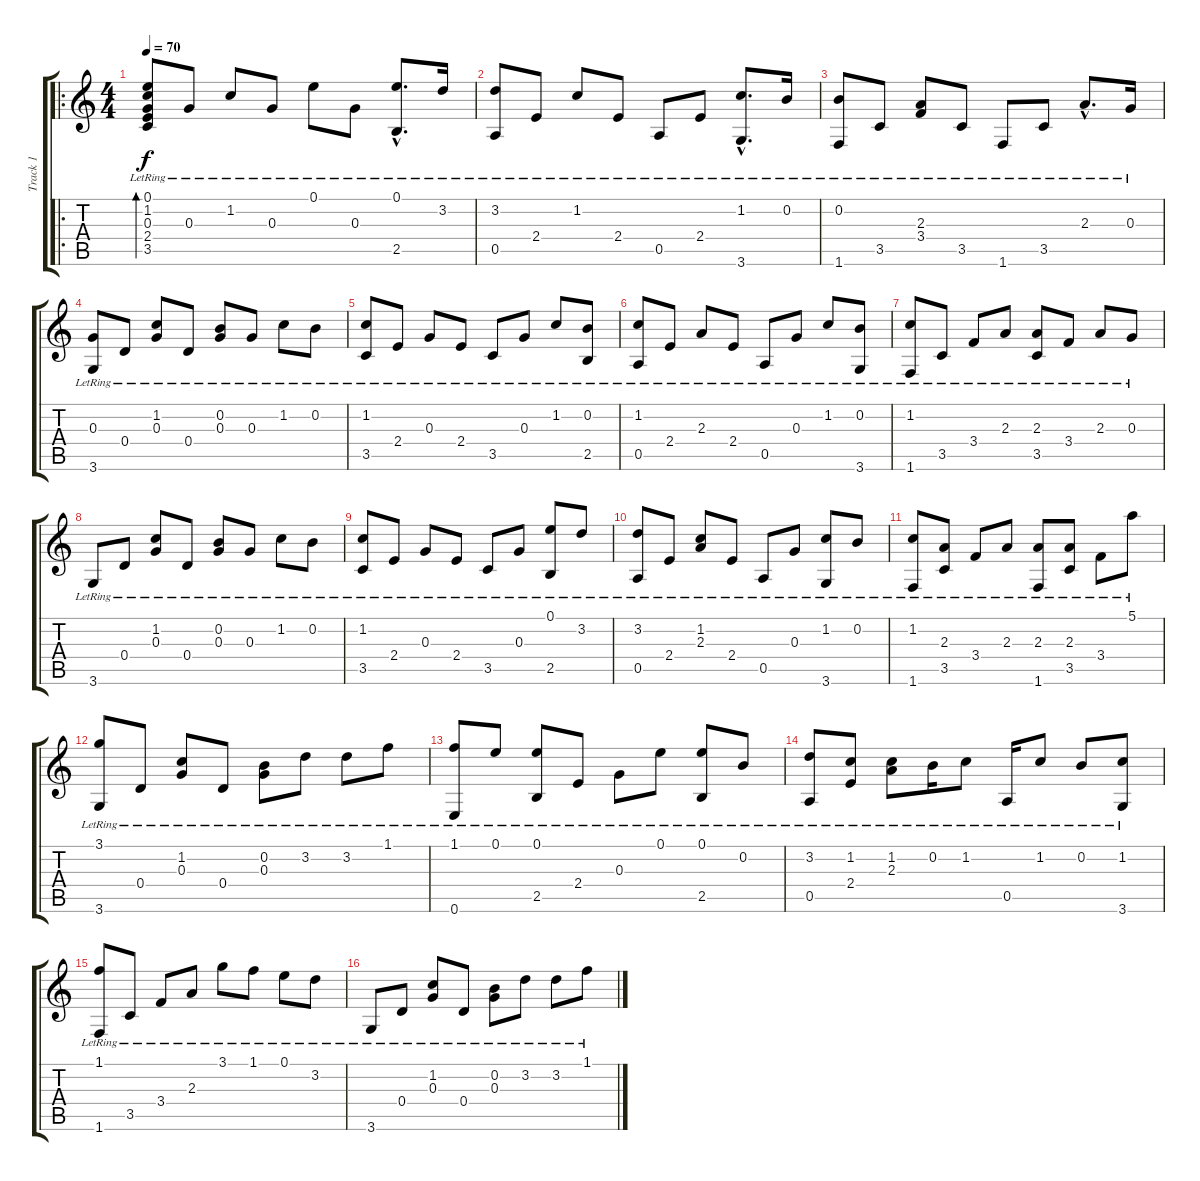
\track ("Track 1" "Track 1") {instrument acousticguitarnylon}
\staff {score tabs}
\tuning (E4 B3 G3 D3 A2 E2) {hide}
\ro
\ts (4 4)
\tempo 70
\clef g2
\ks c
(0.1{lr} 1.2{lr} 0.3{lr} 2.4{lr} 3.5{lr}).8{bd 480 dy f instrument acousticguitarnylon} 0.3{lr}.8 1.2{lr}.8 0.3{lr}.8 0.1{lr}.8 0.3{lr}.8 (0.1{hac lr} 2.5{hac lr}).8{d} 3.2{lr}.16 |
(3.2{lr} 0.5{lr}).8 2.4{lr}.8 1.2{lr}.8 2.4{lr}.8 0.5{lr}.8 2.4{lr}.8 (1.2{hac lr} 3.6{hac lr}).8{d} 0.2{lr}.16 |
(0.2{lr} 1.6{lr}).8 3.5{lr}.8 (2.3{lr} 3.4{lr}).8 3.5{lr}.8 1.6{lr}.8 3.5{lr}.8 2.3{hac lr}.8{d} 0.3{lr}.16 |
(0.3{lr} 3.6{lr}).8 0.4{lr}.8 (1.2{lr} 0.3{lr}).8 0.4{lr}.8 (0.2{lr} 0.3{lr}).8 0.3{lr}.8 1.2{lr}.8 0.2{lr}.8 |
(1.2{lr} 3.5{lr}).8 2.4{lr}.8 0.3{lr}.8 2.4{lr}.8 3.5{lr}.8 0.3{lr}.8 1.2{lr}.8 (0.2{lr} 2.5{lr}).8 |
(1.2{lr} 0.5{lr}).8 2.4{lr}.8 2.3{lr}.8 2.4{lr}.8 0.5{lr}.8 0.3{lr}.8 1.2{lr}.8 (0.2{lr} 3.6{lr}).8 |
(1.2{lr} 1.6{lr}).8 3.5{lr}.8 3.4{lr}.8 2.3{lr}.8 (2.3{lr} 3.5{lr}).8 3.4{lr}.8 2.3{lr}.8 0.3{lr}.8 |
3.6{lr}.8 0.4{lr}.8 (1.2{lr} 0.3{lr}).8 0.4{lr}.8 (0.2{lr} 0.3{lr}).8 0.3{lr}.8 1.2{lr}.8 0.2{lr}.8 |
(1.2{lr} 3.5{lr}).8 2.4{lr}.8 0.3{lr}.8 2.4{lr}.8 3.5{lr}.8 0.3{lr}.8 (0.1{lr} 2.5{lr}).8 3.2{lr}.8 |
(3.2{lr} 0.5{lr}).8 2.4{lr}.8 (1.2{lr} 2.3{lr}).8 2.4{lr}.8 0.5{lr}.8 0.3{lr}.8 (1.2{lr} 3.6{lr}).8 0.2{lr}.8 |
(1.2{lr} 1.6{lr}).8 (2.3{lr} 3.5{lr}).8 3.4{lr}.8 2.3{lr}.8 (2.3{lr} 1.6{lr}).8 (2.3{lr} 3.5{lr}).8 3.4{lr}.8 5.1{lr}.8 |
(3.1{lr} 3.6{lr}).8 0.4{lr}.8 (1.2{lr} 0.3{lr}).8 0.4{lr}.8 (0.2{lr} 0.3{lr}).8 3.2{lr}.8 3.2{lr}.8 1.1{lr}.8 |
(1.1{lr} 0.6{lr}).8 0.1{lr}.8 (0.1{lr} 2.5{lr}).8 2.4{lr}.8 0.3{lr}.8 0.1{lr}.8 (0.1{lr} 2.5{lr}).8 0.2{lr}.8 |
(3.2{lr} 0.5{lr}).8 (1.2{lr} 2.4{lr}).8 (1.2{lr} 2.3{lr}).8 0.2{lr}.16 1.2{lr}.8 0.5{lr}.16 1.2{lr}.8 0.2{lr}.8 (1.2{lr} 3.6{lr}).8 |
(1.1{lr} 1.6{lr}).8 3.5{lr}.8 3.4{lr}.8 2.3{lr}.8 3.1{lr}.8 1.1{lr}.8 0.1{lr}.8 3.2{lr}.8 |
3.6{lr}.8 0.4{lr}.8 (1.2{lr} 0.3{lr}).8 0.4{lr}.8 (0.2{lr} 0.3{lr}).8 3.2{lr}.8 3.2{lr}.8 1.1{lr}.8
